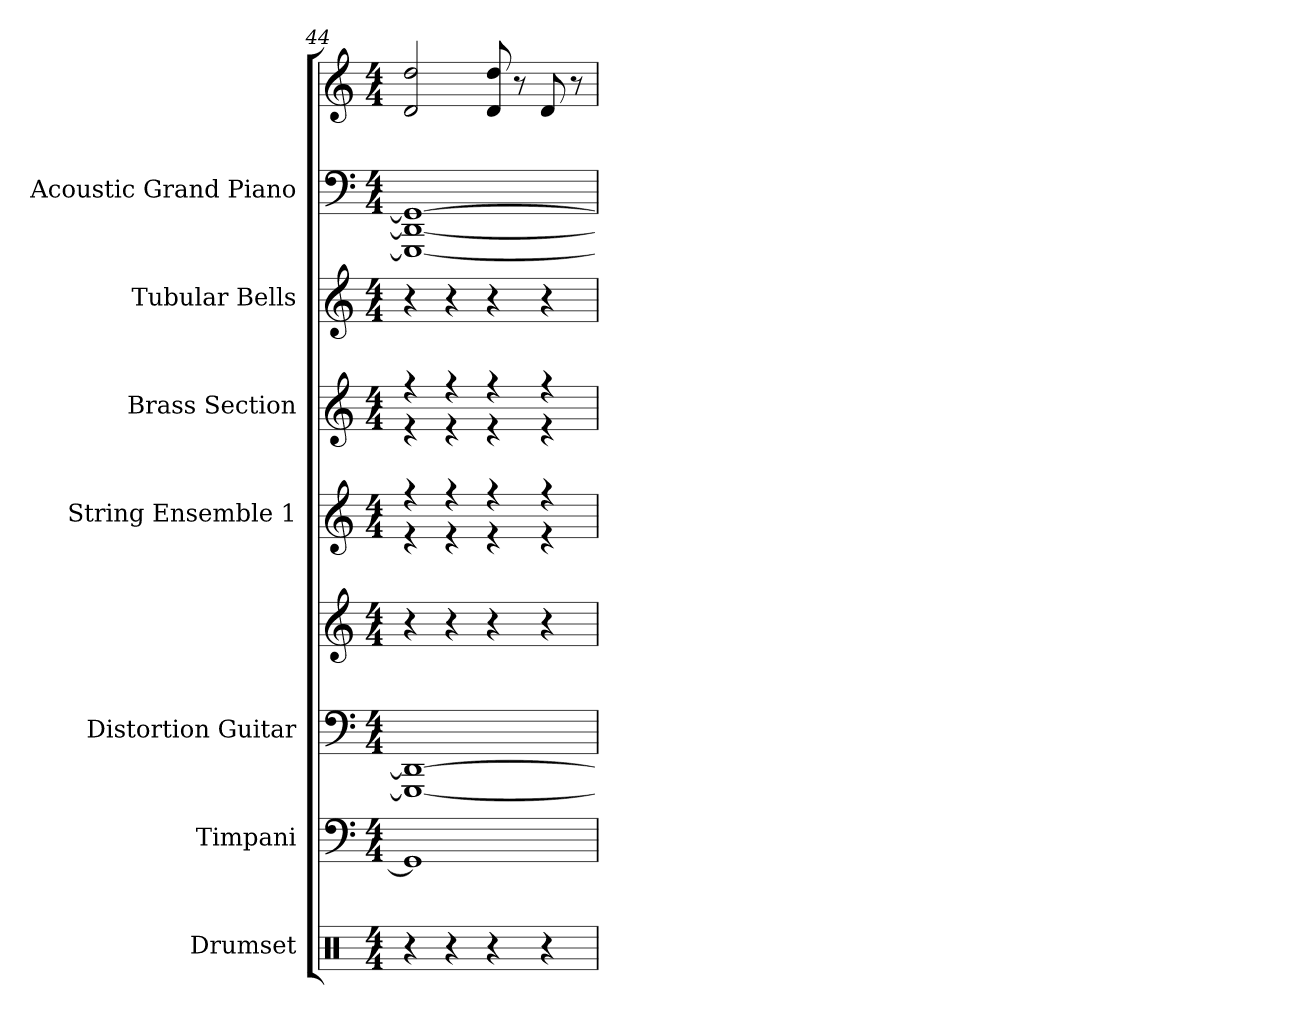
**kern	**kern	**kern	**kern	**kern	**kern	**kern	**kern	**kern
*part7	*part6	*part5	*part5	*part4	*part3	*part2	*part1	*part1
*staff9	*staff8	*staff7	*staff6	*staff5	*staff4	*staff3	*staff2	*staff1
*I"Drumset	*I"Timpani	*I"Distortion Guitar	*	*I"String Ensemble 1	*I"Brass Section	*I"Tubular Bells	*I"Acoustic Grand Piano	*
*I'Drs.	*I'Timp	*	*	*I'Str	*I'Brs	*I'Tbells	*I'Pno	*
*clefX	*clefF4	*clefF4	*clefG2	*clefG2	*clefG2	*clefG2	*clefF4	*clefG2
*k[]	*k[]	*k[]	*k[]	*k[]	*k[]	*k[]	*k[]	*k[]
*M4/4	*M4/4	*M4/4	*M4/4	*M4/4	*M4/4	*M4/4	*M4/4	*M4/4
=44	=44	=44	=44	=44	=44	=44	=44	=44
*	*	*	*	*^	*^	*	*	*
4r	1GG]	1GGG_ 1DD_	4r	4r	4r	4r	4r	4r	1GGG_ 1GG_ 1DD_	2d 2dd
4r	.	.	4r	4r	4r	4r	4r	4r	.	.
4r	.	.	4r	4r	4r	4r	4r	4r	.	8d 8dd
.	.	.	.	.	.	.	.	.	.	8r
4r	.	.	4r	4r	4r	4r	4r	4r	.	8d
.	.	.	.	.	.	.	.	.	.	8r
*	*	*	*	*v	*v	*	*	*	*	*
*	*	*	*	*	*v	*v	*	*	*
=	=	=	=	=	=	=	=	=
*-	*-	*-	*-	*-	*-	*-	*-	*-
